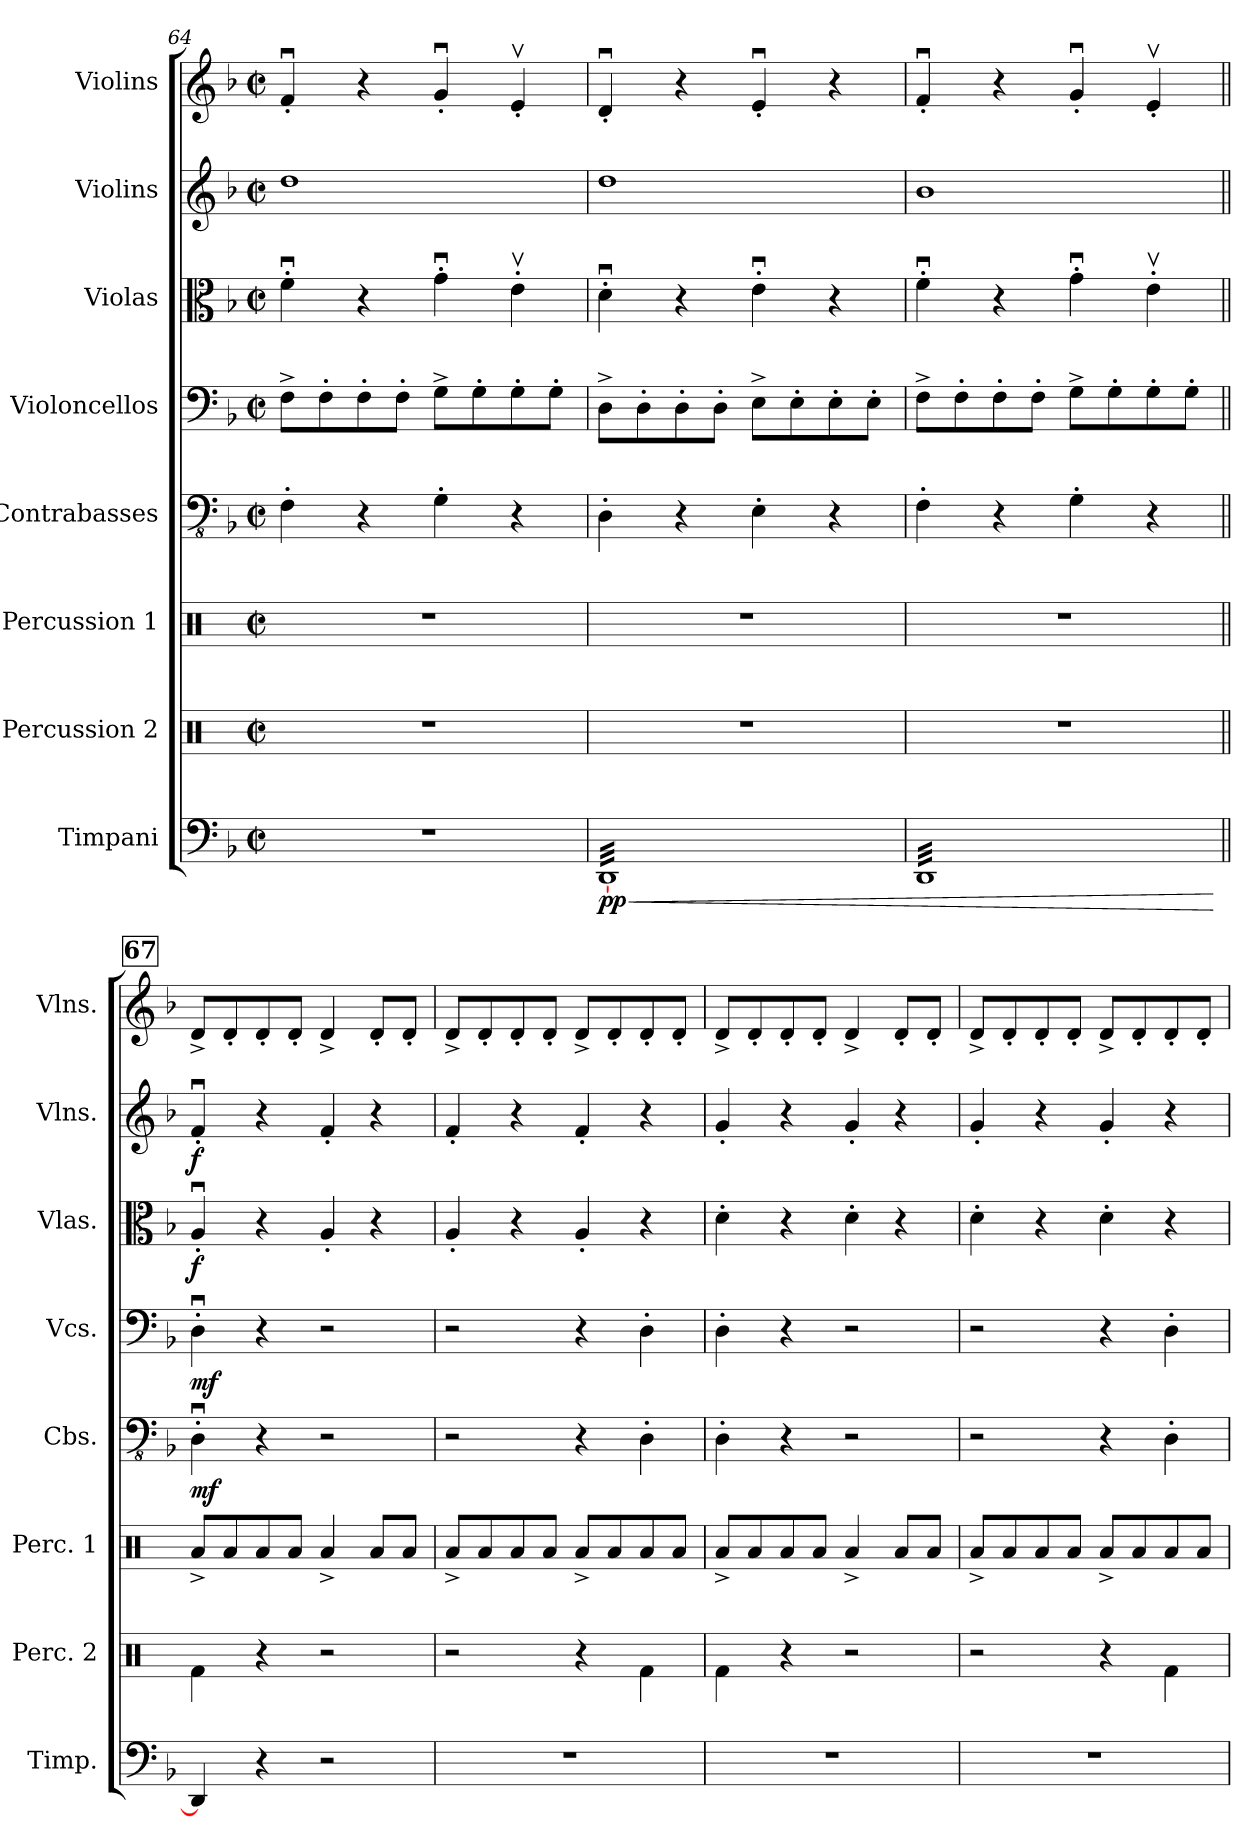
**kern	**dynam	**kern	**kern	**kern	**dynam	**kern	**dynam	**kern	**dynam	**kern	**dynam	**kern
*part8	*part8	*part7	*part6	*part5	*part5	*part4	*part4	*part3	*part3	*part2	*part2	*part1
*staff8	*staff8	*staff7	*staff6	*staff5	*staff5	*staff4	*staff4	*staff3	*staff3	*staff2	*staff2	*staff1
*I"Timpani	*	*I"Percussion 2	*I"Percussion 1	*I"Contrabasses	*	*I"Violoncellos	*	*I"Violas	*	*I"Violins	*	*I"Violins
*I'Timp.	*	*I'Perc. 2	*I'Perc. 1	*I'Cbs.	*	*I'Vcs.	*	*I'Vlas.	*	*I'Vlns.	*	*I'Vlns.
*clefF4	*	*clefX	*clefX	*clefFv4	*	*clefF4	*	*clefC3	*	*clefG2	*	*clefG2
*k[b-]	*	*k[]	*k[]	*k[b-]	*	*k[b-]	*	*k[b-]	*	*k[b-]	*	*k[b-]
*M2/2	*	*M2/2	*M2/2	*M2/2	*	*M2/2	*	*M2/2	*	*M2/2	*	*M2/2
*met(c|)	*	*met(c|)	*met(c|)	*met(c|)	*	*met(c|)	*	*met(c|)	*	*met(c|)	*	*met(c|)
=64	=64	=64	=64	=64	=64	=64	=64	=64	=64	=64	=64	=64
1r	.	1r	1r	4FF'\	.	8F^\L	.	4fu'\	.	1dd	.	4fu'/
.	.	.	.	.	.	8F'\	.	.	.	.	.	.
.	.	.	.	4r	.	8F'\	.	4r	.	.	.	4r
.	.	.	.	.	.	8F'\J	.	.	.	.	.	.
.	.	.	.	4GG'\	.	8G^\L	.	4gu'\	.	.	.	4gu'/
.	.	.	.	.	.	8G'\	.	.	.	.	.	.
.	.	.	.	4r	.	8G'\	.	4ev'\	.	.	.	4ev'/
.	.	.	.	.	.	8G'\J	.	.	.	.	.	.
=65	=65	=65	=65	=65	=65	=65	=65	=65	=65	=65	=65	=65
!	!LO:HP:b	!	!	!	!	!	!	!	!	!	!	!
!	!LO:DY:n=1:b	!	!	!	!	!	!	!	!	!	!	!
*tremolo	*	*	*	*	*	*	*	*	*	*	*	*
[32DDLLL	< pp	1r	1r	4DD'\	.	8D^\L	.	4du'\	.	1dd	.	4du'/
32DD	.	.	.	.	.	.	.	.	.	.	.	.
32DD	.	.	.	.	.	.	.	.	.	.	.	.
32DD	.	.	.	.	.	.	.	.	.	.	.	.
32DD	.	.	.	.	.	8D'\	.	.	.	.	.	.
32DD	.	.	.	.	.	.	.	.	.	.	.	.
32DD	.	.	.	.	.	.	.	.	.	.	.	.
32DD	.	.	.	.	.	.	.	.	.	.	.	.
32DD	.	.	.	4r	.	8D'\	.	4r	.	.	.	4r
32DD	.	.	.	.	.	.	.	.	.	.	.	.
32DD	.	.	.	.	.	.	.	.	.	.	.	.
32DD	.	.	.	.	.	.	.	.	.	.	.	.
32DD	.	.	.	.	.	8D'\J	.	.	.	.	.	.
32DD	.	.	.	.	.	.	.	.	.	.	.	.
32DD	.	.	.	.	.	.	.	.	.	.	.	.
32DD	.	.	.	.	.	.	.	.	.	.	.	.
32DD	.	.	.	4EE'\	.	8E^\L	.	4eu'\	.	.	.	4eu'/
32DD	.	.	.	.	.	.	.	.	.	.	.	.
32DD	.	.	.	.	.	.	.	.	.	.	.	.
32DD	.	.	.	.	.	.	.	.	.	.	.	.
32DD	.	.	.	.	.	8E'\	.	.	.	.	.	.
32DD	.	.	.	.	.	.	.	.	.	.	.	.
32DD	.	.	.	.	.	.	.	.	.	.	.	.
32DD	.	.	.	.	.	.	.	.	.	.	.	.
32DD	.	.	.	4r	.	8E'\	.	4r	.	.	.	4r
32DD	.	.	.	.	.	.	.	.	.	.	.	.
32DD	.	.	.	.	.	.	.	.	.	.	.	.
32DD	.	.	.	.	.	.	.	.	.	.	.	.
32DD	.	.	.	.	.	8E'\J	.	.	.	.	.	.
32DD	.	.	.	.	.	.	.	.	.	.	.	.
32DD	.	.	.	.	.	.	.	.	.	.	.	.
32DDJJJ	.	.	.	.	.	.	.	.	.	.	.	.
=66	=66	=66	=66	=66	=66	=66	=66	=66	=66	=66	=66	=66
32DDLLL	.	1r	1r	4FF'\	.	8F^\L	.	4fu'\	.	1b-	.	4fu'/
32DD	.	.	.	.	.	.	.	.	.	.	.	.
32DD	.	.	.	.	.	.	.	.	.	.	.	.
32DD	.	.	.	.	.	.	.	.	.	.	.	.
32DD	.	.	.	.	.	8F'\	.	.	.	.	.	.
32DD	.	.	.	.	.	.	.	.	.	.	.	.
32DD	.	.	.	.	.	.	.	.	.	.	.	.
32DD	.	.	.	.	.	.	.	.	.	.	.	.
32DD	.	.	.	4r	.	8F'\	.	4r	.	.	.	4r
32DD	.	.	.	.	.	.	.	.	.	.	.	.
32DD	.	.	.	.	.	.	.	.	.	.	.	.
32DD	.	.	.	.	.	.	.	.	.	.	.	.
32DD	.	.	.	.	.	8F'\J	.	.	.	.	.	.
32DD	.	.	.	.	.	.	.	.	.	.	.	.
32DD	.	.	.	.	.	.	.	.	.	.	.	.
32DD	.	.	.	.	.	.	.	.	.	.	.	.
32DD	.	.	.	4GG'\	.	8G^\L	.	4gu'\	.	.	.	4gu'/
32DD	.	.	.	.	.	.	.	.	.	.	.	.
32DD	.	.	.	.	.	.	.	.	.	.	.	.
32DD	.	.	.	.	.	.	.	.	.	.	.	.
32DD	.	.	.	.	.	8G'\	.	.	.	.	.	.
32DD	.	.	.	.	.	.	.	.	.	.	.	.
32DD	.	.	.	.	.	.	.	.	.	.	.	.
32DD	.	.	.	.	.	.	.	.	.	.	.	.
32DD	.	.	.	4r	.	8G'\	.	4ev'\	.	.	.	4ev'/
32DD	.	.	.	.	.	.	.	.	.	.	.	.
32DD	.	.	.	.	.	.	.	.	.	.	.	.
32DD	.	.	.	.	.	.	.	.	.	.	.	.
32DD	.	.	.	.	.	8G'\J	.	.	.	.	.	.
32DD	.	.	.	.	.	.	.	.	.	.	.	.
32DD	.	.	.	.	.	.	.	.	.	.	.	.
32DDJJJ	.	.	.	.	.	.	.	.	.	.	.	.
*Xtremolo	*	*	*	*	*	*	*	*	*	*	*	*
.	[	.	.	.	.	.	.	.	.	.	.	.
!!LO:REH:place=s1:a:B:fs=14:t=67
=67||	=67||	=67||	=67||	=67||	=67||	=67||	=67||	=67||	=67||	=67||	=67||	=67||
!	!	!	!	!	!LO:DY:b	!	!LO:DY:b	!	!LO:DY:b	!	!LO:DY:b	!
4DD/]	.	4Rf\	8Ra^/L	4DDu'\	mf	4Du'\	mf	4Au'/	f	4fu'/	f	8d^/L
.	.	.	8Ra/	.	.	.	.	.	.	.	.	8d'/
4r	.	4r	8Ra/	4r	.	4r	.	4r	.	4r	.	8d'/
.	.	.	8Ra/J	.	.	.	.	.	.	.	.	8d'/J
2r	.	2r	4Ra^/	2r	.	2r	.	4A'/	.	4f'/	.	4d^/
.	.	.	8Ra/L	.	.	.	.	4r	.	4r	.	8d'/L
.	.	.	8Ra/J	.	.	.	.	.	.	.	.	8d'/J
=68	=68	=68	=68	=68	=68	=68	=68	=68	=68	=68	=68	=68
1r	.	2r	8Ra^/L	2r	.	2r	.	4A'/	.	4f'/	.	8d^/L
.	.	.	8Ra/	.	.	.	.	.	.	.	.	8d'/
.	.	.	8Ra/	.	.	.	.	4r	.	4r	.	8d'/
.	.	.	8Ra/J	.	.	.	.	.	.	.	.	8d'/J
.	.	4r	8Ra^/L	4r	.	4r	.	4A'/	.	4f'/	.	8d^/L
.	.	.	8Ra/	.	.	.	.	.	.	.	.	8d'/
.	.	4Rf\	8Ra/	4DD'\	.	4D'\	.	4r	.	4r	.	8d'/
.	.	.	8Ra/J	.	.	.	.	.	.	.	.	8d'/J
=69	=69	=69	=69	=69	=69	=69	=69	=69	=69	=69	=69	=69
1r	.	4Rf\	8Ra^/L	4DD'\	.	4D'\	.	4d'\	.	4g'/	.	8d^/L
.	.	.	8Ra/	.	.	.	.	.	.	.	.	8d'/
.	.	4r	8Ra/	4r	.	4r	.	4r	.	4r	.	8d'/
.	.	.	8Ra/J	.	.	.	.	.	.	.	.	8d'/J
.	.	2r	4Ra^/	2r	.	2r	.	4d'\	.	4g'/	.	4d^/
.	.	.	8Ra/L	.	.	.	.	4r	.	4r	.	8d'/L
.	.	.	8Ra/J	.	.	.	.	.	.	.	.	8d'/J
=70	=70	=70	=70	=70	=70	=70	=70	=70	=70	=70	=70	=70
1r	.	2r	8Ra^/L	2r	.	2r	.	4d'\	.	4g'/	.	8d^/L
.	.	.	8Ra/	.	.	.	.	.	.	.	.	8d'/
.	.	.	8Ra/	.	.	.	.	4r	.	4r	.	8d'/
.	.	.	8Ra/J	.	.	.	.	.	.	.	.	8d'/J
.	.	4r	8Ra^/L	4r	.	4r	.	4d'\	.	4g'/	.	8d^/L
.	.	.	8Ra/	.	.	.	.	.	.	.	.	8d'/
.	.	4Rf\	8Ra/	4DD'\	.	4D'\	.	4r	.	4r	.	8d'/
.	.	.	8Ra/J	.	.	.	.	.	.	.	.	8d'/J
=	=	=	=	=	=	=	=	=	=	=	=	=
*-	*-	*-	*-	*-	*-	*-	*-	*-	*-	*-	*-	*-
